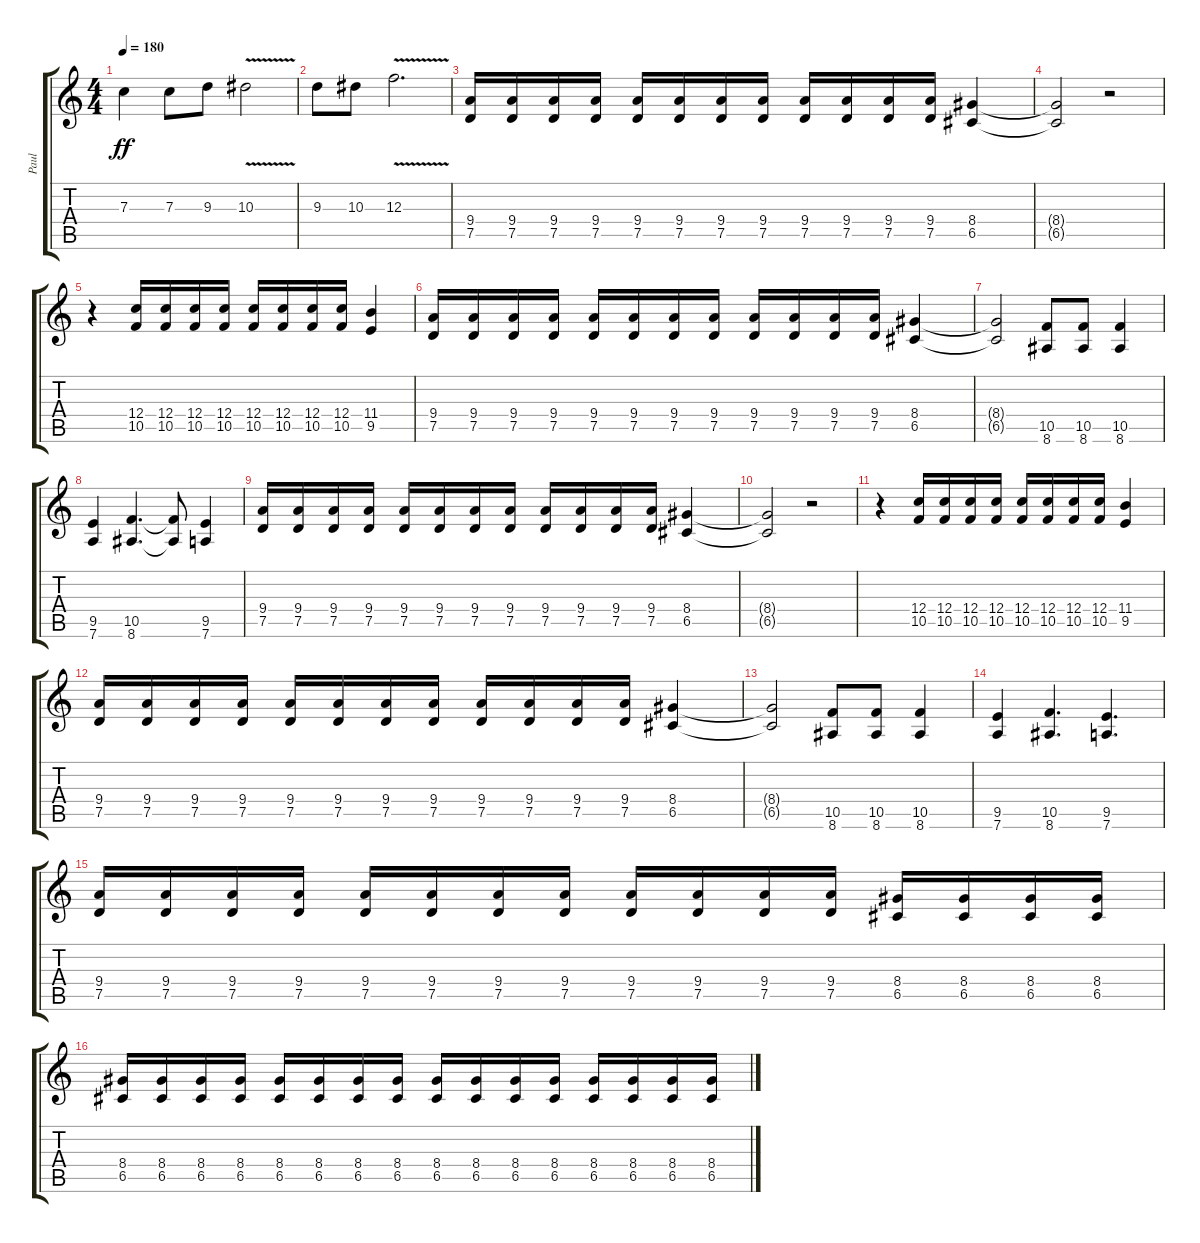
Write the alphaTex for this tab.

\track ("Paul" "Paul") {instrument distortionguitar}
\staff {score tabs}
\tuning (D4 A3 F3 C3 G2 D2) {hide}
\ts (4 4)
\tempo 180
\clef g2
\ks c
7.3{t}.4{dy ff} 7.3.8 9.3.8 10.3{v}.2 |
9.3.8 10.3.8 12.3{v}.2{d} |
(9.4 7.5).16{volume 12 instrument distortionguitar} (9.4 7.5).16 (9.4 7.5).16 (9.4 7.5).16 (9.4 7.5).16 (9.4 7.5).16 (9.4 7.5).16 (9.4 7.5).16 (9.4 7.5).16 (9.4 7.5).16 (9.4 7.5).16 (9.4 7.5).16 (8.4 6.5).4 |
(8.4{t} 6.5{t}).2 r.2 |
r.4 (12.4 10.5).16 (12.4 10.5).16 (12.4 10.5).16 (12.4 10.5).16 (12.4 10.5).16 (12.4 10.5).16 (12.4 10.5).16 (12.4 10.5).16 (11.4 9.5).4 |
(9.4 7.5).16 (9.4 7.5).16 (9.4 7.5).16 (9.4 7.5).16 (9.4 7.5).16 (9.4 7.5).16 (9.4 7.5).16 (9.4 7.5).16 (9.4 7.5).16 (9.4 7.5).16 (9.4 7.5).16 (9.4 7.5).16 (8.4 6.5).4 |
(8.4{t} 6.5{t}).2 (10.5 8.6).8 (10.5 8.6).8 (10.5 8.6).4 |
(9.5 7.6).4 (10.5 8.6).4{d} (10.5{t} 8.6{t}).8 (9.5 7.6).4 |
(9.4 7.5).16 (9.4 7.5).16 (9.4 7.5).16 (9.4 7.5).16 (9.4 7.5).16 (9.4 7.5).16 (9.4 7.5).16 (9.4 7.5).16 (9.4 7.5).16 (9.4 7.5).16 (9.4 7.5).16 (9.4 7.5).16 (8.4 6.5).4 |
(8.4{t} 6.5{t}).2 r.2 |
r.4 (12.4 10.5).16 (12.4 10.5).16 (12.4 10.5).16 (12.4 10.5).16 (12.4 10.5).16 (12.4 10.5).16 (12.4 10.5).16 (12.4 10.5).16 (11.4 9.5).4 |
(9.4 7.5).16 (9.4 7.5).16 (9.4 7.5).16 (9.4 7.5).16 (9.4 7.5).16 (9.4 7.5).16 (9.4 7.5).16 (9.4 7.5).16 (9.4 7.5).16 (9.4 7.5).16 (9.4 7.5).16 (9.4 7.5).16 (8.4 6.5).4 |
(8.4{t} 6.5{t}).2 (10.5 8.6).8 (10.5 8.6).8 (10.5 8.6).4 |
(9.5 7.6).4 (10.5 8.6).4{d} (9.5 7.6).4{d} |
(9.4 7.5).16 (9.4 7.5).16 (9.4 7.5).16 (9.4 7.5).16 (9.4 7.5).16 (9.4 7.5).16 (9.4 7.5).16 (9.4 7.5).16 (9.4 7.5).16 (9.4 7.5).16 (9.4 7.5).16 (9.4 7.5).16 (8.4 6.5).16 (8.4 6.5).16 (8.4 6.5).16 (8.4 6.5).16 |
(8.4 6.5).16 (8.4 6.5).16 (8.4 6.5).16 (8.4 6.5).16 (8.4 6.5).16 (8.4 6.5).16 (8.4 6.5).16 (8.4 6.5).16 (8.4 6.5).16 (8.4 6.5).16 (8.4 6.5).16 (8.4 6.5).16 (8.4 6.5).16 (8.4 6.5).16 (8.4 6.5).16 (8.4 6.5).16
